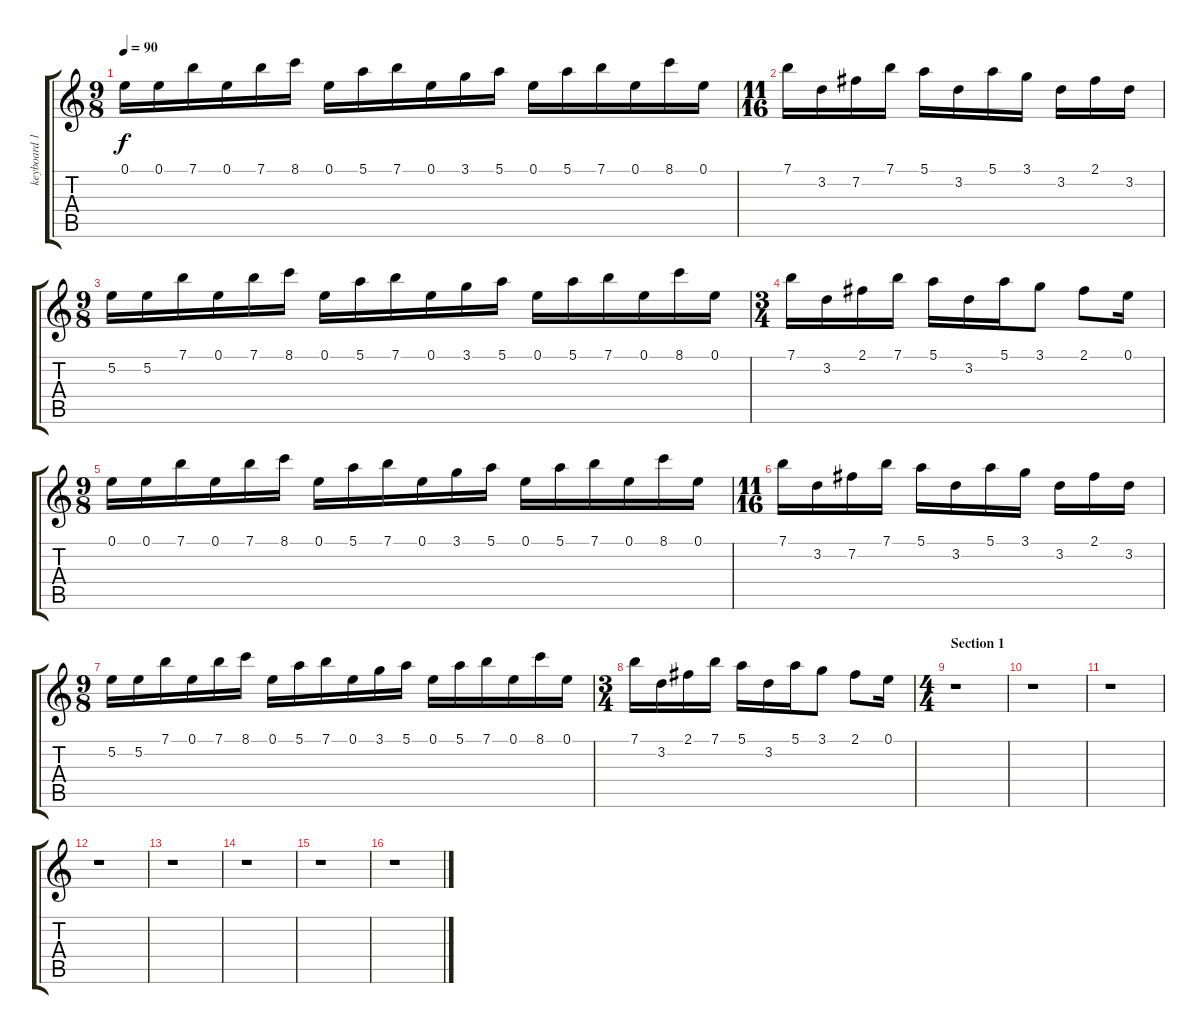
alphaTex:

\track ("keyboard 1" "keyboard 1") {instrument stringensemble1}
\staff {score tabs}
\tuning (E5 B4 G4 D4 A3 E3) {hide}
\ts (9 8)
\tempo 90
\clef g2
\ks c
0.1.16{dy f instrument stringensemble1} 0.1.16 7.1.16 0.1.16 7.1.16 8.1.16 0.1.16 5.1.16 7.1.16 0.1.16 3.1.16 5.1.16 0.1.16 5.1.16 7.1.16 0.1.16 8.1.16 0.1.16 |
\ts (11 16)
7.1.16 3.2.16 7.2.16 7.1.16 5.1.16 3.2.16 5.1.16 3.1.16 3.2.16 2.1.16 3.2.16 |
\ts (9 8)
5.2.16 5.2.16 7.1.16 0.1.16 7.1.16 8.1.16 0.1.16 5.1.16 7.1.16 0.1.16 3.1.16 5.1.16 0.1.16 5.1.16 7.1.16 0.1.16 8.1.16 0.1.16 |
\ts (3 4)
7.1.16 3.2.16 2.1.16 7.1.16 5.1.16 3.2.16 5.1.16 3.1.8 2.1.8 0.1.16 |
\ts (9 8)
0.1.16 0.1.16 7.1.16 0.1.16 7.1.16 8.1.16 0.1.16 5.1.16 7.1.16 0.1.16 3.1.16 5.1.16 0.1.16 5.1.16 7.1.16 0.1.16 8.1.16 0.1.16 |
\ts (11 16)
7.1.16 3.2.16 7.2.16 7.1.16 5.1.16 3.2.16 5.1.16 3.1.16 3.2.16 2.1.16 3.2.16 |
\ts (9 8)
5.2.16 5.2.16 7.1.16 0.1.16 7.1.16 8.1.16 0.1.16 5.1.16 7.1.16 0.1.16 3.1.16 5.1.16 0.1.16 5.1.16 7.1.16 0.1.16 8.1.16 0.1.16 |
\ts (3 4)
7.1.16 3.2.16 2.1.16 7.1.16 5.1.16 3.2.16 5.1.16 3.1.8 2.1.8 0.1.16 |
\ts (4 4)
\section ("" "Section 1")
r.1 |
r.1 |
r.1 |
r.1 |
r.1 |
r.1 |
r.1 |
r.1
